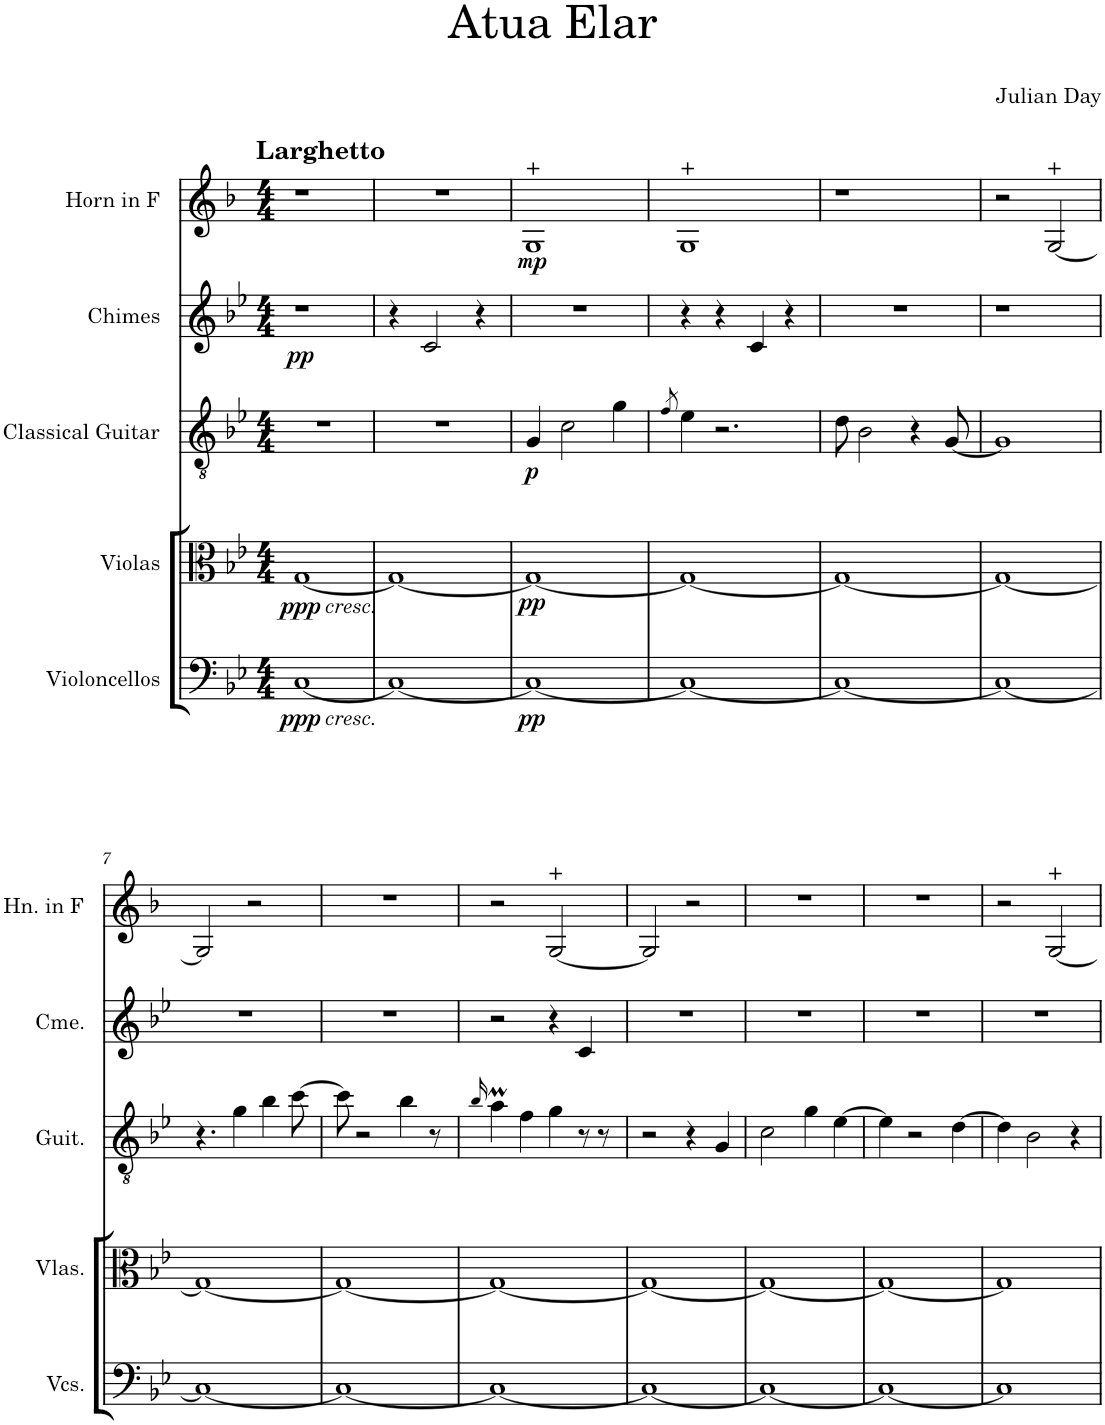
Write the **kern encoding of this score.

**kern	**dynam	**kern	**dynam	**kern	**dynam	**kern	**dynam	**kern	**dynam
*part5	*part5	*part4	*part4	*part3	*part3	*part2	*part2	*part1	*part1
*staff5	*staff5	*staff4	*staff4	*staff3	*staff3	*staff2	*staff2	*staff1	*staff1
*I"Violoncellos	*	*I"Violas	*	*I"Classical Guitar	*	*I"Chimes	*	*I"Horn in F	*
*I'Vcs.	*	*I'Vlas.	*	*I'Guit.	*	*I'Cme.	*	*I'Hn. in F	*
*clefF4	*	*clefC3	*	*clefGv2	*	*clefG2	*	*clefG2	*
*	*	*	*	*	*	*	*	*Trd4c7	*
*k[b-e-]	*	*k[b-e-]	*	*k[b-e-]	*	*k[b-e-]	*	*k[b-]	*
*M4/4	*	*M4/4	*	*M4/4	*	*M4/4	*	*M4/4	*
=1	=1	=1	=1	=1	=1	=1	=1	=1	=1
!	!	!	!	!	!	!	!	!LO:TX:a:B:t=Larghetto	!
!	!	!LO:TX:b:i:t=cresc.	!	!	!	!	!	!	!
!LO:TX:b:i:t=cresc.	!	!	!	!	!	!	!	!	!
!	!LO:DY:b	!	!LO:DY:b	!	!	!	!LO:DY:b	!	!
[1C	ppp	[1G	ppp	1r	.	1r	pp	1r	.
=2	=2	=2	=2	=2	=2	=2	=2	=2	=2
1C_	.	1G_	.	1r	.	4r	.	1r	.
.	.	.	.	.	.	2c/	.	.	.
.	.	.	.	.	.	4r	.	.	.
=3	=3	=3	=3	=3	=3	=3	=3	=3	=3
!	!LO:DY:b	!	!LO:DY:b	!	!LO:DY:b	!	!	!	!LO:DY:b
1C_	pp	1G_	pp	4G/	p	1r	.	1G	mp
.	.	.	.	2c\	.	.	.	.	.
.	.	.	.	4g\	.	.	.	.	.
=4	=4	=4	=4	=4	=4	=4	=4	=4	=4
.	.	.	.	8qf/	.	.	.	.	.
1C_	.	1G_	.	4e-\	.	4r	.	1G	.
.	.	.	.	2.r	.	4r	.	.	.
.	.	.	.	.	.	4c/	.	.	.
.	.	.	.	.	.	4r	.	.	.
=5	=5	=5	=5	=5	=5	=5	=5	=5	=5
1C_	.	1G_	.	8d\	.	1r	.	1r	.
.	.	.	.	2B-\	.	.	.	.	.
.	.	.	.	4r	.	.	.	.	.
.	.	.	.	[8G/	.	.	.	.	.
=6	=6	=6	=6	=6	=6	=6	=6	=6	=6
1C_	.	1G_	.	1G]	.	1r	.	2r	.
.	.	.	.	.	.	.	.	[2G/	.
!!LO:LB:g=z
=7	=7	=7	=7	=7	=7	=7	=7	=7	=7
1C_	.	1G_	.	4.r	.	1r	.	2G/]	.
.	.	.	.	4g\	.	.	.	.	.
.	.	.	.	.	.	.	.	2r	.
.	.	.	.	4b-\	.	.	.	.	.
.	.	.	.	[8cc\	.	.	.	.	.
=8	=8	=8	=8	=8	=8	=8	=8	=8	=8
1C_	.	1G_	.	8cc\]	.	1r	.	1r	.
.	.	.	.	2r	.	.	.	.	.
.	.	.	.	4b-\	.	.	.	.	.
.	.	.	.	8r	.	.	.	.	.
=9	=9	=9	=9	=9	=9	=9	=9	=9	=9
.	.	.	.	16qb-/	.	.	.	.	.
1C_	.	1G_	.	4am\	.	2r	.	2r	.
.	.	.	.	4f\	.	.	.	.	.
.	.	.	.	4g\	.	4r	.	[2G/	.
.	.	.	.	8r	.	4c/	.	.	.
.	.	.	.	8r	.	.	.	.	.
=10	=10	=10	=10	=10	=10	=10	=10	=10	=10
1C_	.	1G_	.	2r	.	1r	.	2G/]	.
.	.	.	.	4r	.	.	.	2r	.
.	.	.	.	4G/	.	.	.	.	.
=11	=11	=11	=11	=11	=11	=11	=11	=11	=11
1C_	.	1G_	.	2c\	.	1r	.	1r	.
.	.	.	.	4g\	.	.	.	.	.
.	.	.	.	[4e-\	.	.	.	.	.
=12	=12	=12	=12	=12	=12	=12	=12	=12	=12
1C_	.	1G_	.	4e-\]	.	1r	.	1r	.
.	.	.	.	2r	.	.	.	.	.
.	.	.	.	[4d\	.	.	.	.	.
=13	=13	=13	=13	=13	=13	=13	=13	=13	=13
1C]	.	1G]	.	4d\]	.	1r	.	2r	.
.	.	.	.	2B-\	.	.	.	.	.
.	.	.	.	.	.	.	.	[2G/	.
.	.	.	.	4r	.	.	.	.	.
=	=	=	=	=	=	=	=	=	=
*-	*-	*-	*-	*-	*-	*-	*-	*-	*-
